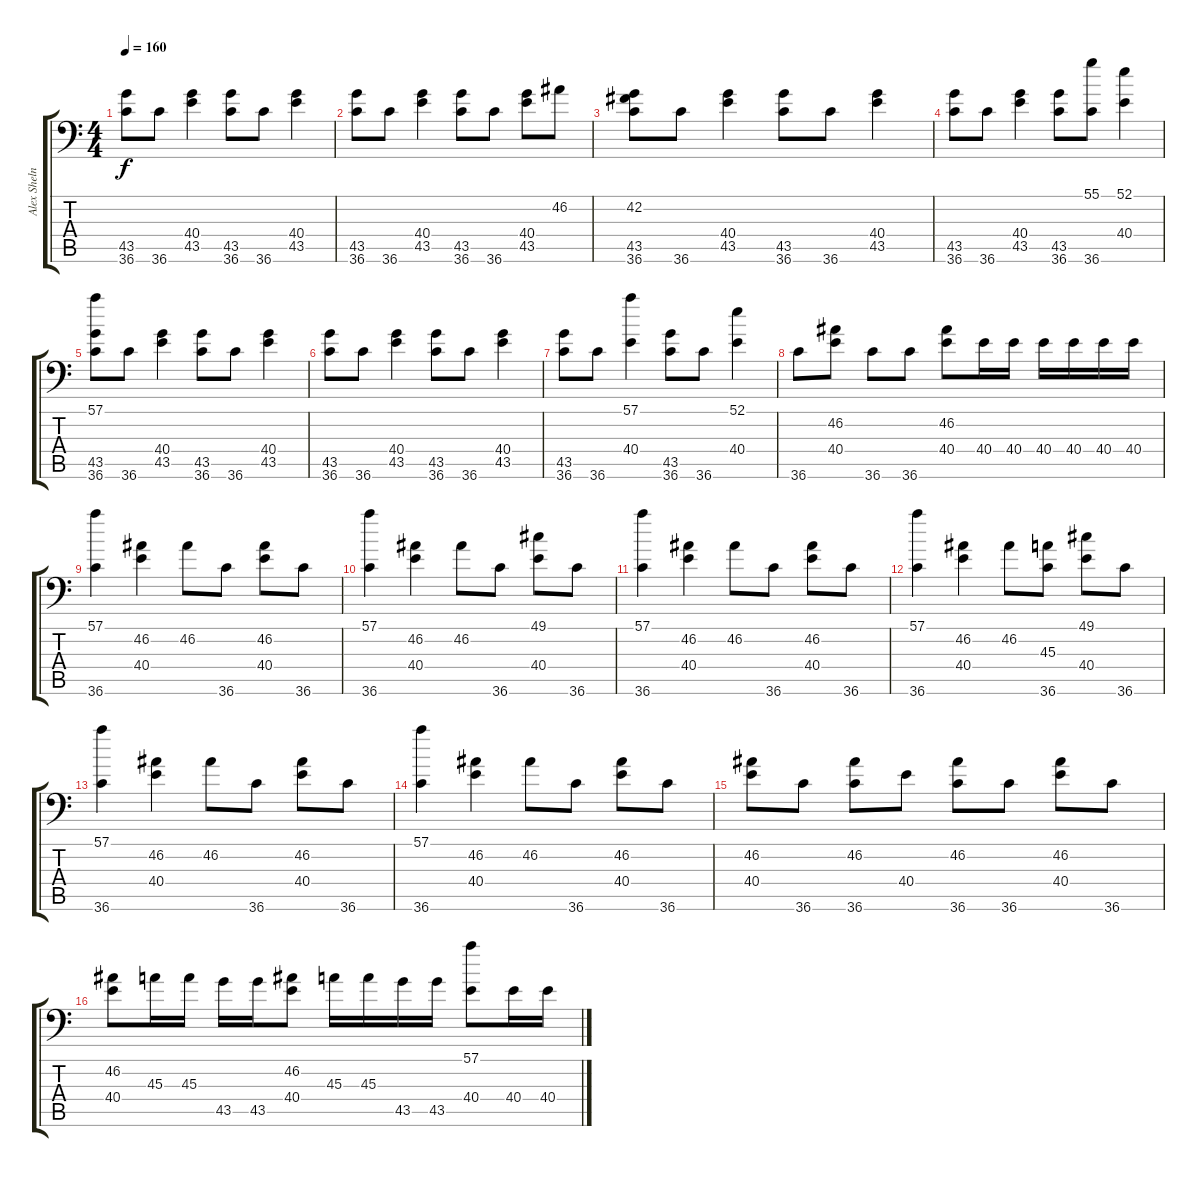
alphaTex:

\track ("Alex Shelnutt / Drums" "Alex Sheln") {instrument acousticgrandpiano}
\staff {score tabs}
\tuning (C-1 C-1 C-1 C-1 C-1 C-1) {hide}
\ts (4 4)
\tempo 160
\clef f4
\ks c
(43.5 36.6).8{dy f} 36.6.8 (40.4 43.5).4 (43.5 36.6).8 36.6.8 (40.4 43.5).4 |
(43.5 36.6).8 36.6.8 (40.4 43.5).4 (43.5 36.6).8 36.6.8 (40.4 43.5).8 46.2.8 |
(42.2 43.5 36.6).8 36.6.8 (40.4 43.5).4 (43.5 36.6).8 36.6.8 (40.4 43.5).4 |
(43.5 36.6).8 36.6.8 (40.4 43.5).4 (43.5 36.6).8 (55.1 36.6).8 (52.1 40.4).4 |
(57.1 43.5 36.6).8 36.6.8 (40.4 43.5).4 (43.5 36.6).8 36.6.8 (40.4 43.5).4 |
(43.5 36.6).8 36.6.8 (40.4 43.5).4 (43.5 36.6).8 36.6.8 (40.4 43.5).4 |
(43.5 36.6).8 36.6.8 (57.1 40.4).4 (43.5 36.6).8 36.6.8 (52.1 40.4).4 |
36.6.8 (46.2 40.4).8 36.6.8 36.6.8 (46.2 40.4).8 40.4.16 40.4.16 40.4.16 40.4.16 40.4.16 40.4.16 |
(57.1 36.6).4 (46.2 40.4).4 46.2.8 36.6.8 (46.2 40.4).8 36.6.8 |
(57.1 36.6).4 (46.2 40.4).4 46.2.8 36.6.8 (49.1 40.4).8 36.6.8 |
(57.1 36.6).4 (46.2 40.4).4 46.2.8 36.6.8 (46.2 40.4).8 36.6.8 |
(57.1 36.6).4 (46.2 40.4).4 46.2.8 (45.3 36.6).8 (49.1 40.4).8 36.6.8 |
(57.1 36.6).4 (46.2 40.4).4 46.2.8 36.6.8 (46.2 40.4).8 36.6.8 |
(57.1 36.6).4 (46.2 40.4).4 46.2.8 36.6.8 (46.2 40.4).8 36.6.8 |
(46.2 40.4).8 36.6.8 (46.2 36.6).8 40.4.8 (46.2 36.6).8 36.6.8 (46.2 40.4).8 36.6.8 |
(46.2 40.4).8 45.3.16 45.3.16 43.5.16 43.5.16 (46.2 40.4).8 45.3.16 45.3.16 43.5.16 43.5.16 (57.1 40.4).8 40.4.16 40.4.16
